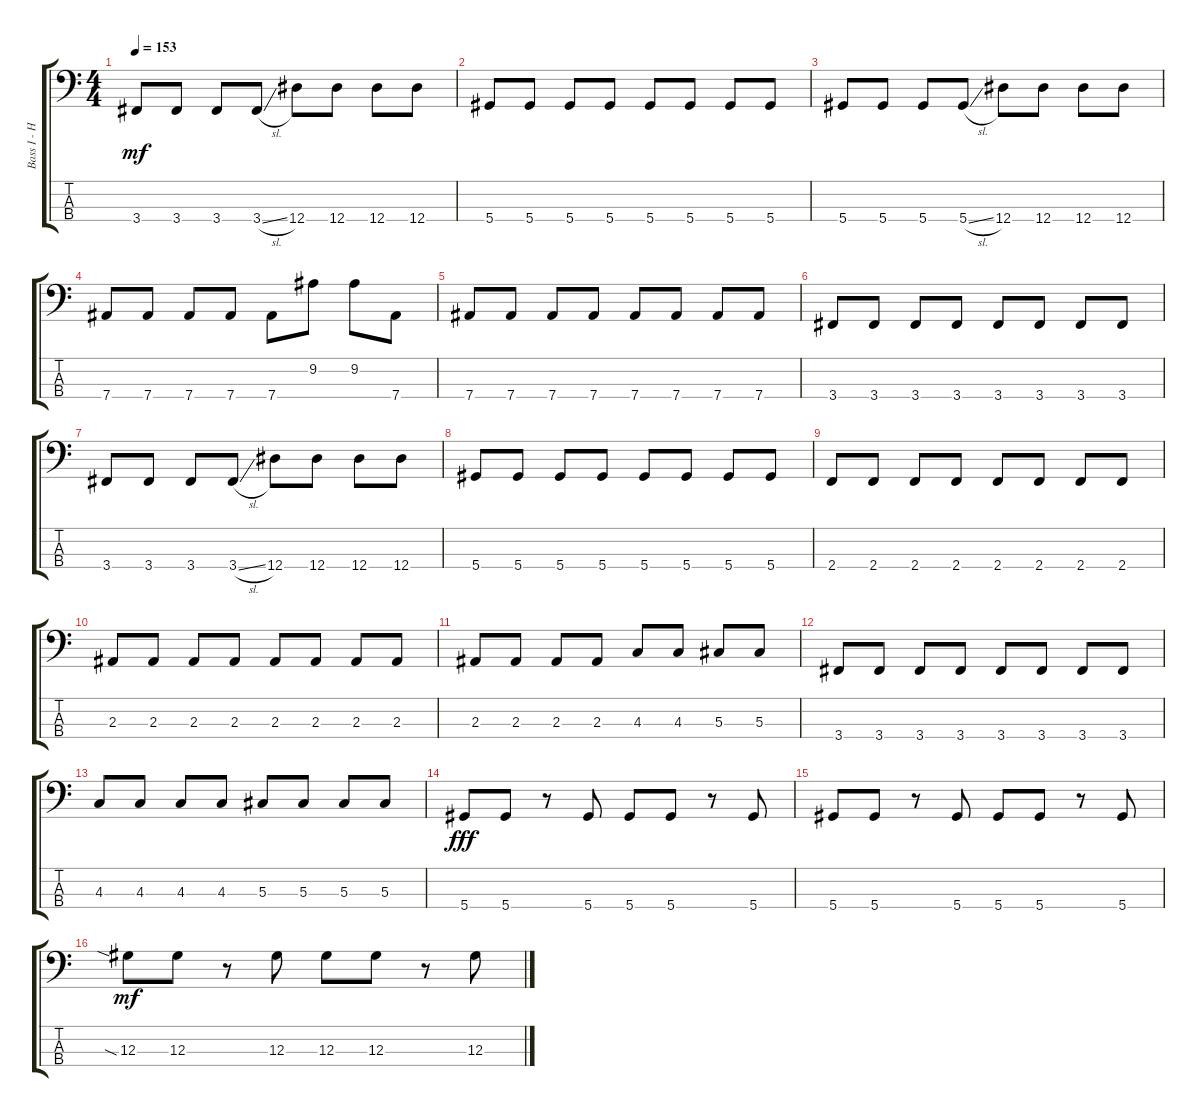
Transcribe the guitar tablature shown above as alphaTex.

\track ("Bass I - Hunter" "Bass I - H") {instrument electricbasspick}
\staff {score tabs}
\tuning (Gb2 Db2 Ab1 Eb1) {hide}
\ts (4 4)
\tempo 153
\clef f4
\ks c
3.4.8{dy mf} 3.4.8 3.4.8 3.4{sl}.8 12.4.8 12.4.8 12.4.8 12.4.8 |
5.4.8 5.4.8 5.4.8 5.4.8 5.4.8 5.4.8 5.4.8 5.4.8 |
5.4.8 5.4.8 5.4.8 5.4{sl}.8 12.4.8 12.4.8 12.4.8 12.4.8 |
7.4.8 7.4.8 7.4.8 7.4.8 7.4.8 9.2.8 9.2.8 7.4.8 |
7.4.8 7.4.8 7.4.8 7.4.8 7.4.8 7.4.8 7.4.8 7.4.8 |
3.4.8 3.4.8 3.4.8 3.4.8 3.4.8 3.4.8 3.4.8 3.4.8 |
3.4.8 3.4.8 3.4.8 3.4{sl}.8 12.4.8 12.4.8 12.4.8 12.4.8 |
5.4.8 5.4.8 5.4.8 5.4.8 5.4.8 5.4.8 5.4.8 5.4.8 |
2.4.8 2.4.8 2.4.8 2.4.8 2.4.8 2.4.8 2.4.8 2.4.8 |
2.3.8 2.3.8 2.3.8 2.3.8 2.3.8 2.3.8 2.3.8 2.3.8 |
2.3.8 2.3.8 2.3.8 2.3.8 4.3.8 4.3.8 5.3.8 5.3.8 |
3.4.8 3.4.8 3.4.8 3.4.8 3.4.8 3.4.8 3.4.8 3.4.8 |
4.3.8 4.3.8 4.3.8 4.3.8 5.3.8 5.3.8 5.3.8 5.3.8 |
5.4.8{dy fff} 5.4.8 r.8 5.4.8 5.4.8 5.4.8 r.8 5.4.8 |
5.4.8 5.4.8 r.8 5.4.8 5.4.8 5.4.8 r.8 5.4.8 |
12.3{sia}.8{dy mf} 12.3.8 r.8 12.3.8 12.3.8 12.3.8 r.8 12.3.8
